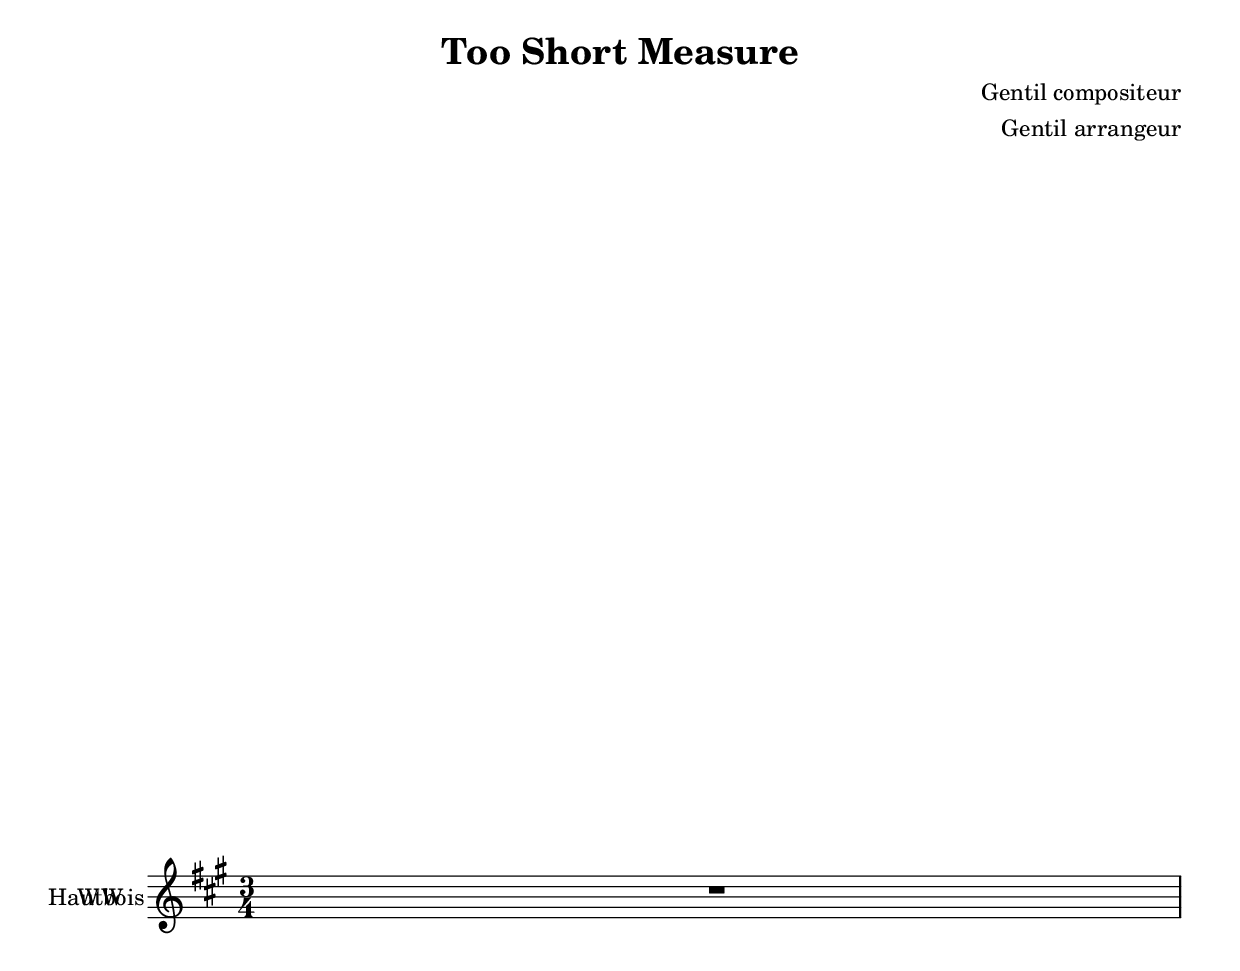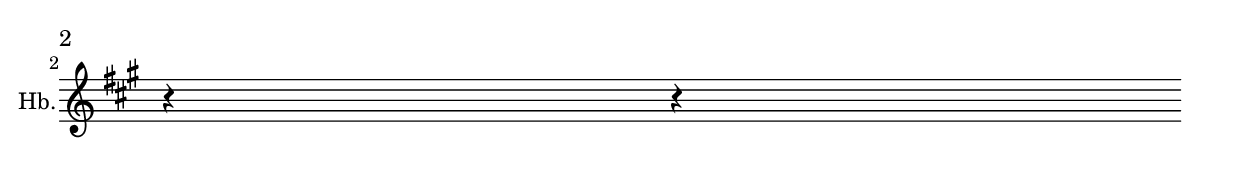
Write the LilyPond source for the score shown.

\version "2.24.4"

\header {
  workCreditTypeTitle = "Too Short Measure"
  encodingDate        = "2022-02-28"
  composer            = "Gentil compositeur"
  arranger            = "Gentil arrangeur"
  software            = "Finale 2008 for Windows"
  software            = "Dolet Light for Finale 2008"
  right               = "2022"
  title               = "Too Short Measure"
}

\paper {
  % horizontal-shift = 0.0\mm
  % indent = 0.0\mm
  % short-indent = 0.0\mm
  
  % markup-system-spacing-padding = 0.0\mm
  % between-system-space = 0.0\mm
  % page-top-space = 0.0\mm
  
  % page-count = -1
  % system-count = -1
  
  % oddHeaderMarkup = ""
  % evenHeaderMarkup = ""
  % oddFooterMarkup = ""
  % evenFooterMarkup = ""
}

\layout {
  \context { \Score
    autoBeaming = ##f % to display tuplets brackets
  }
  \context { \Voice
  }
}

Part_PTwo_Staff_One_Voice_One = \absolute {
  \language "nederlands"
  
  \clef "treble"
  \key a \major
  \numericTimeSignature \time 3/4
  R2. \pageBreak | % 14444444
  
r4 r }

\book {

  \score {
    <<
      
      <<
      
        \new StaffGroup
        \with {
          instrumentName = "WW"
        }
        
        
        <<
        
          \new Staff  = "Part_PTwo_Staff_One"
          \with {
            instrumentName = "Hautbois"
            shortInstrumentName = "Hb."
          }
          <<
            \context Voice = "Part_PTwo_Staff_One_Voice_One" <<
              \Part_PTwo_Staff_One_Voice_One
            >>
          >>
        
        
        >>
        \new StaffGroup
        \with {
          instrumentName = "Brass"
        }
        
        
        <<
        
        
        
        >>
        \new StaffGroup
        \with {
          instrumentName = "Non-Pitched Percussion"
        }
        
        
        <<
        
        
        
        >>
        \new StaffGroup
        \with {
          instrumentName = "Strings"
        }
        
        
        <<
        
        
        
        >>
      
      
      >>
    
    >>
    
    \layout {
      \context { \Score
        autoBeaming = ##f % to display tuplets brackets
      }
      \context { \Voice
      }
    }
    
    \midi {
      \tempo 16 = 360
    }
  }
  
}
